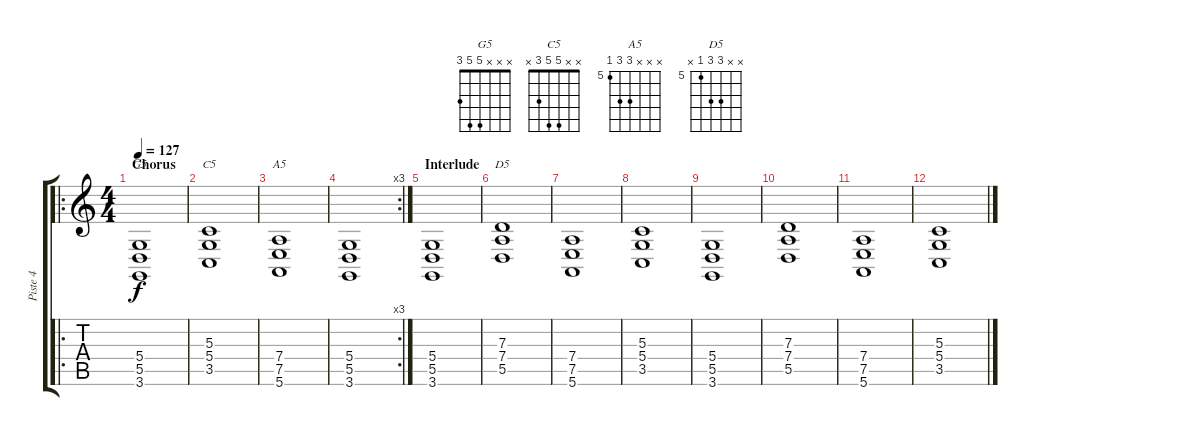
\track ("Piste 4" "Piste 4") {instrument synthstrings1}
\staff {score tabs}
\tuning (E4 B3 G3 D3 A2 E2) {hide}
\chord ("G5" x x x 5 5 3)
\chord ("C5" x x 5 5 3 x)
\chord ("A5" x x x 7 7 5) {firstfret 5}
\chord ("D5" x x 7 7 5 x) {firstfret 5}
\ro
\ts (4 4)
\section ("" "Chorus")
\tempo 127
\clef g2
\ks c
(5.4 5.5 3.6).1{ch "G5" dy f} |
(5.3 5.4 3.5).1{ch "C5"} |
(7.4 7.5 5.6).1{ch "A5"} |
\rc 3
(5.4 5.5 3.6).1 |
\section ("" "Interlude")
(5.4 5.5 3.6).1 |
(7.3 7.4 5.5).1{ch "D5"} |
(7.4 7.5 5.6).1 |
(5.3 5.4 3.5).1 |
(5.4 5.5 3.6).1 |
(7.3 7.4 5.5).1 |
(7.4 7.5 5.6).1 |
(5.3 5.4 3.5).1
